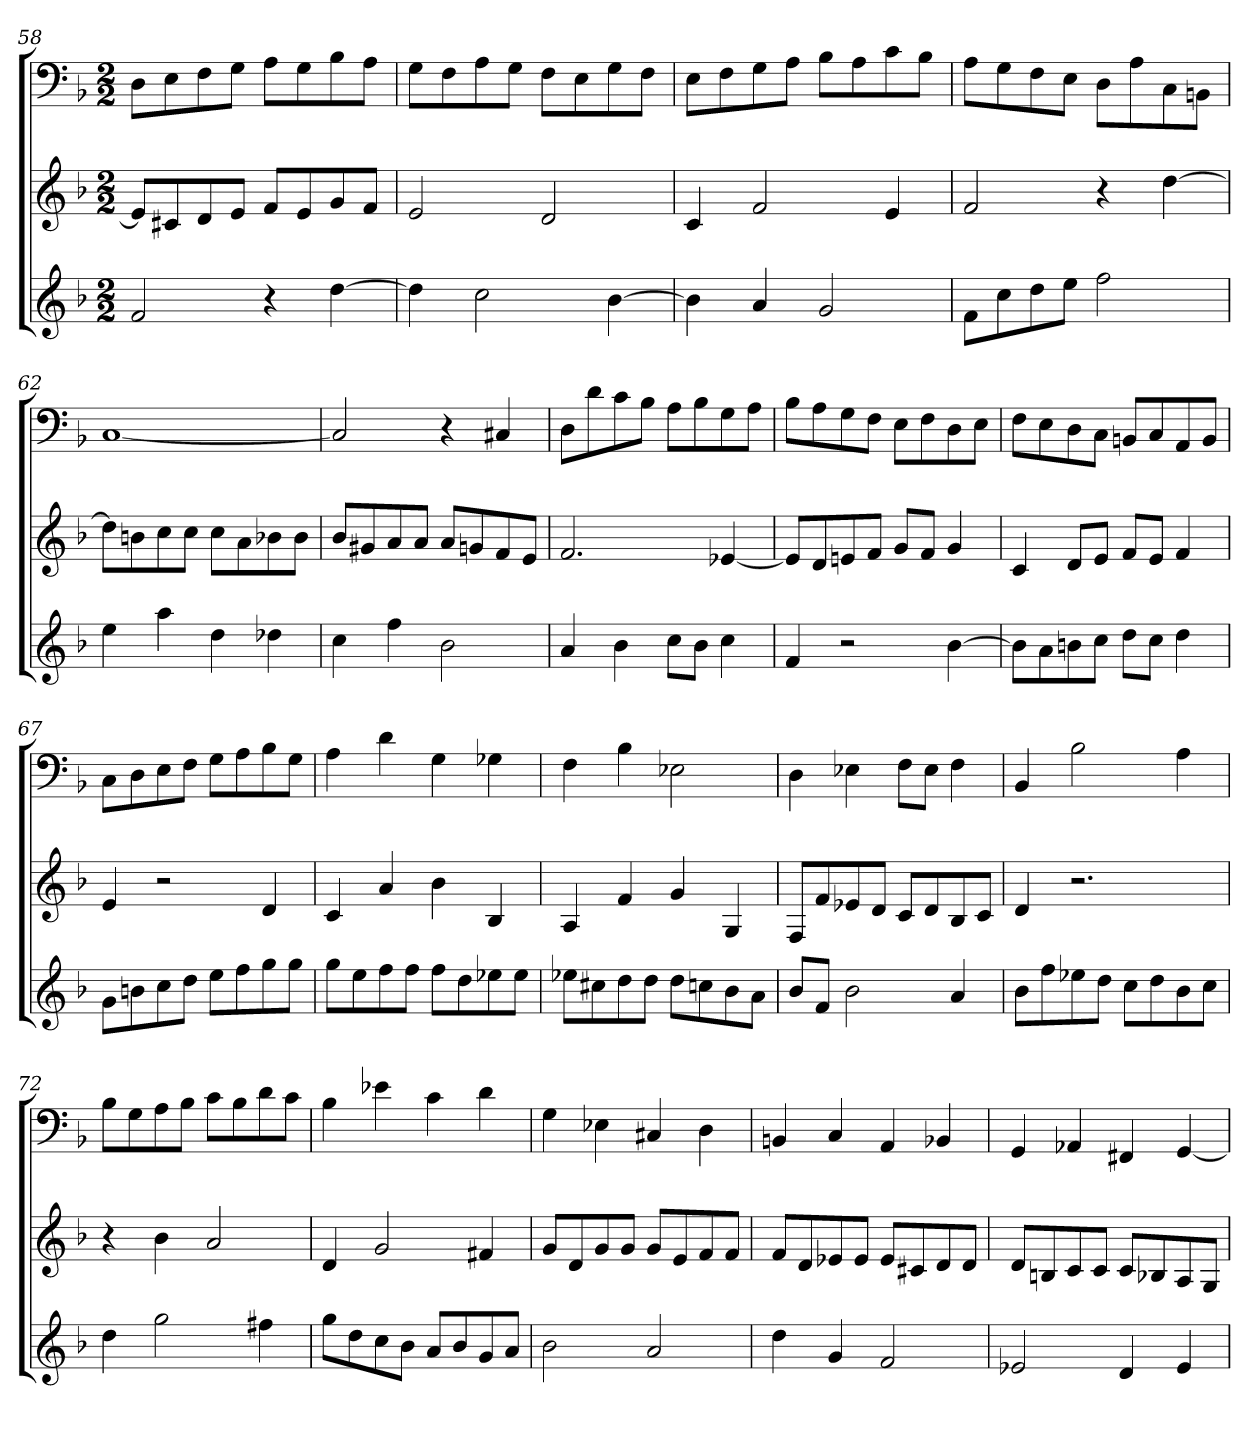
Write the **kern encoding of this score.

**kern	**kern	**kern
*part3	*part2	*part1
*staff3	*staff2	*staff1
*k[b-]	*k[b-]	*k[b-]
*d:	*d:	*d:
*M2/2	*M2/2	*M2/2
=58	=58	=58
2f	8eL]	8DL
.	8c#X	8E
.	8d	8F
.	8eJ	8GJ
4r	8fL	8AL
.	8e	8G
[4dd	8g	8B-
.	8fJ	8AJ
=59	=59	=59
4dd]	2e	8GL
.	.	8F
2cc	.	8A
.	.	8GJ
.	2d	8FL
.	.	8E
[4b-	.	8G
.	.	8FJ
=60	=60	=60
4b-]	4c	8EL
.	.	8F
4a	2f	8G
.	.	8AJ
2g	.	8B-L
.	.	8A
.	4e	8c
.	.	8B-J
=61	=61	=61
8fL	2f	8AL
8cc	.	8G
8dd	.	8F
8eeJ	.	8EJ
2ff	4r	8DL
.	.	8A
.	[4dd	8C
.	.	8BBnJ
=62	=62	=62
4ee	8ddL]	[1C
.	8bn	.
4aa	8cc	.
.	8ccJ	.
4dd	8ccL	.
.	8a	.
4dd-X	8b-X	.
.	8b-J	.
=63	=63	=63
4cc	8b-L	2C]
.	8g#X	.
4ff	8a	.
.	8aJ	.
2b-	8aL	4r
.	8gn	.
.	8f	4C#X
.	8eJ	.
=64	=64	=64
4a	2.f	8DL
.	.	8d
4b-	.	8c
.	.	8B-J
8ccL	.	8AL
8b-J	.	8B-
4cc	[4e-X	8G
.	.	8AJ
=65	=65	=65
4f	8e-L]	8B-L
.	8d	8A
2r	8en	8G
.	8fJ	8FJ
.	8gL	8EL
.	8fJ	8F
[4b-	4g	8D
.	.	8EJ
=66	=66	=66
8b-L]	4c	8FL
8a	.	8E
8bn	8dL	8D
8ccJ	8eJ	8CJ
8ddL	8fL	8BBnL
8ccJ	8eJ	8C
4dd	4f	8AA
.	.	8BBJ
=67	=67	=67
8gL	4e	8CL
8bn	.	8D
8cc	2r	8E
8ddJ	.	8FJ
8eeL	.	8GL
8ff	.	8A
8gg	4d	8B-
8ggJ	.	8GJ
=68	=68	=68
8ggL	4c	4A
8ee	.	.
8ff	4a	4d
8ffJ	.	.
8ffL	4b-	4G
8dd	.	.
8ee-X	4B-	4G-X
8ee-J	.	.
=69	=69	=69
8ee-XL	4A	4F
8cc#X	.	.
8dd	4f	4B-
8ddJ	.	.
8ddL	4g	2E-X
8ccn	.	.
8b-	4G	.
8aJ	.	.
=70	=70	=70
8b-L	8FL	4D
8fJ	8f	.
2b-	8e-X	4E-X
.	8dJ	.
.	8cL	8FL
.	8d	8E-J
4a	8B-	4F
.	8cJ	.
=71	=71	=71
8b-L	4d	4BB-
8ff	.	.
8ee-X	2.r	2B-
8ddJ	.	.
8ccL	.	.
8dd	.	.
8b-	.	4A
8ccJ	.	.
=72	=72	=72
4dd	4r	8B-L
.	.	8G
2gg	4b-	8A
.	.	8B-J
.	2a	8cL
.	.	8B-
4ff#X	.	8d
.	.	8cJ
=73	=73	=73
8ggL	4d	4B-
8dd	.	.
8cc	2g	4e-X
8b-J	.	.
8aL	.	4c
8b-	.	.
8g	4f#X	4d
8aJ	.	.
=74	=74	=74
2b-	8gL	4G
.	8d	.
.	8g	4E-X
.	8gJ	.
2a	8gL	4C#X
.	8e	.
.	8f	4D
.	8fJ	.
=75	=75	=75
4dd	8fL	4BBn
.	8d	.
4g	8e-X	4C
.	8e-J	.
2f	8e-L	4AA
.	8c#X	.
.	8d	4BB-X
.	8dJ	.
=76	=76	=76
2e-X	8dL	4GG
.	8Bn	.
.	8c	4AA-X
.	8cJ	.
4d	8cL	4FF#X
.	8B-X	.
4e-	8A	[4GG
.	8GJ	.
=	=	=
*-	*-	*-
